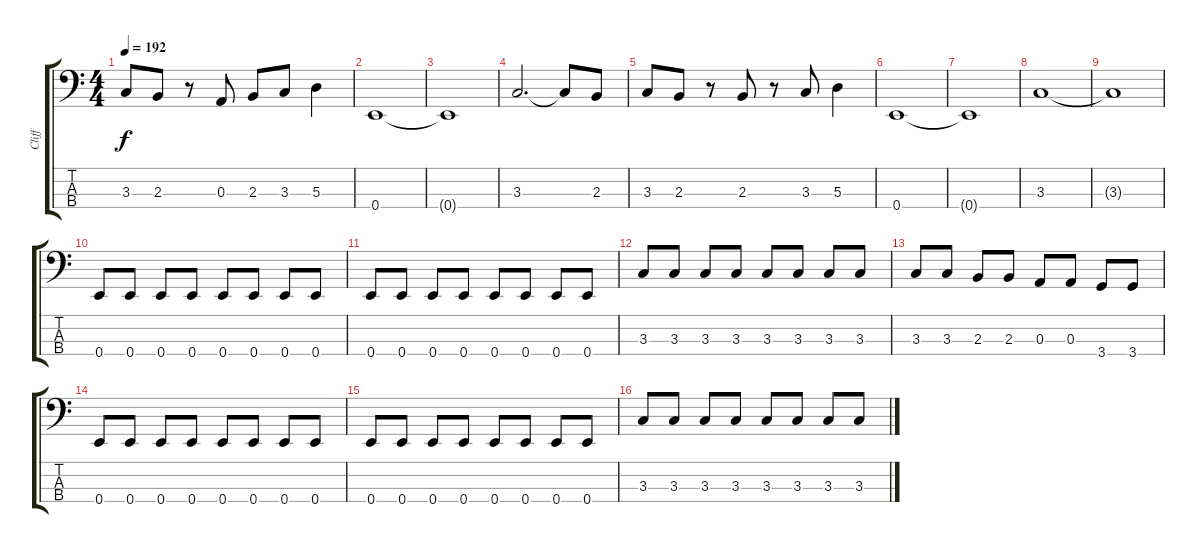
\track ("Cliff" "Cliff") {instrument electricbassfinger}
\staff {score tabs}
\tuning (G2 D2 A1 E1) {hide}
\ts (4 4)
\tempo 192
\clef f4
\ks c
3.3.8{dy f} 2.3.8 r.8 0.3.8 2.3.8 3.3.8 5.3.4 |
0.4.1 |
0.4{t}.1 |
3.3.2{d} 3.3{t}.8 2.3.8 |
3.3.8 2.3.8 r.8 2.3.8 r.8 3.3.8 5.3.4 |
0.4.1 |
0.4{t}.1 |
3.3.1 |
3.3{t}.1 |
0.4.8 0.4.8 0.4.8 0.4.8 0.4.8 0.4.8 0.4.8 0.4.8 |
0.4.8 0.4.8 0.4.8 0.4.8 0.4.8 0.4.8 0.4.8 0.4.8 |
3.3.8 3.3.8 3.3.8 3.3.8 3.3.8 3.3.8 3.3.8 3.3.8 |
3.3.8 3.3.8 2.3.8 2.3.8 0.3.8 0.3.8 3.4.8 3.4.8 |
0.4.8 0.4.8 0.4.8 0.4.8 0.4.8 0.4.8 0.4.8 0.4.8 |
0.4.8 0.4.8 0.4.8 0.4.8 0.4.8 0.4.8 0.4.8 0.4.8 |
3.3.8 3.3.8 3.3.8 3.3.8 3.3.8 3.3.8 3.3.8 3.3.8
